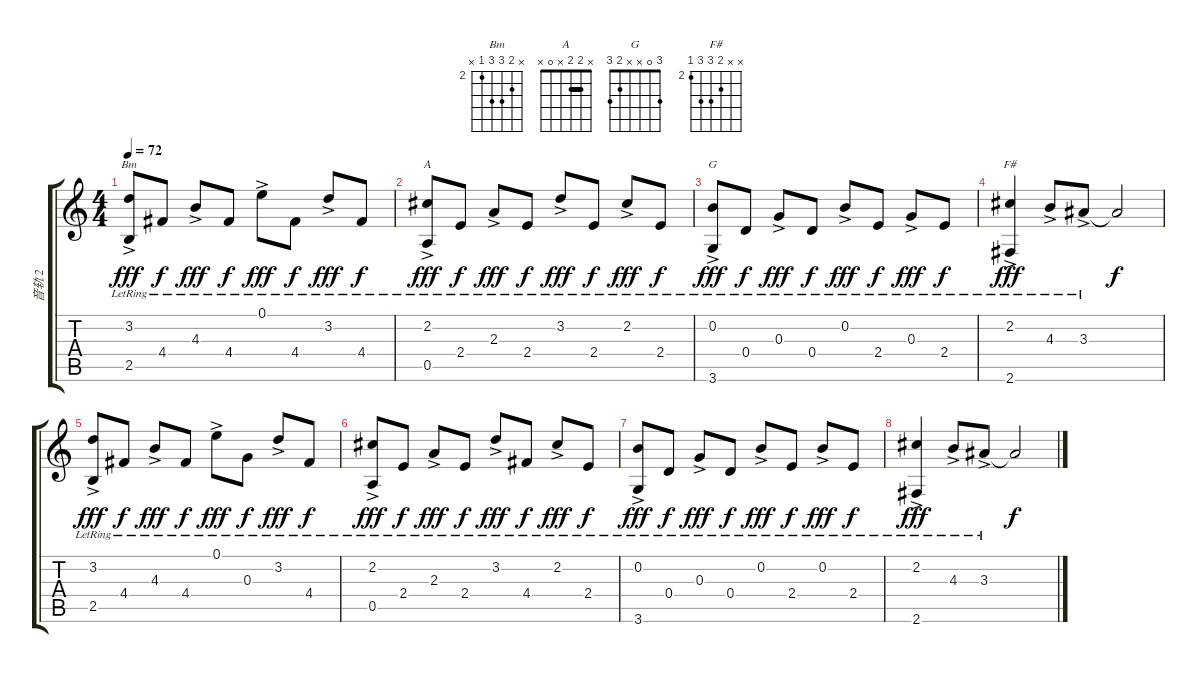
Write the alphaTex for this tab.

\track ("音轨 2" "音轨 2") {instrument acousticguitarsteel}
\staff {score tabs}
\tuning (E4 B3 G3 D3 A2 E2) {hide}
\chord ("Bm" x 3 4 4 2 x) {firstfret 2}
\chord ("A" x 2 2 x 0 x) {barre 2}
\chord ("G" 3 0 x x 2 3)
\chord ("F#" x x 3 4 4 2) {firstfret 2 barre 2}
\ts (4 4)
\tempo 72
\clef g2
\ks c
(3.2{ac lr} 2.5{lr}).8{ch "Bm" dy fff} 4.4{lr}.8{dy f} 4.3{ac lr}.8{dy fff} 4.4{lr}.8{dy f} 0.1{ac lr}.8{dy fff} 4.4{lr}.8{dy f} 3.2{ac lr}.8{dy fff} 4.4{lr}.8{dy f} |
(2.2{ac lr} 0.5{lr}).8{ch "A" dy fff} 2.4{lr}.8{dy f} 2.3{ac lr}.8{dy fff} 2.4{lr}.8{dy f} 3.2{ac lr}.8{dy fff} 2.4{lr}.8{dy f} 2.2{ac lr}.8{dy fff} 2.4{lr}.8{dy f} |
(0.2{ac lr} 3.6{lr}).8{ch "G" dy fff} 0.4{lr}.8{dy f} 0.3{ac lr}.8{dy fff} 0.4{lr}.8{dy f} 0.2{ac lr}.8{dy fff} 2.4{lr}.8{dy f} 0.3{ac lr}.8{dy fff} 2.4{lr}.8{dy f} |
(2.2{ac lr} 2.6{lr}).4{ch "F#" dy fff} 4.3{ac lr}.8 3.3{ac lr}.8 3.3{t}.2{dy f} |
(3.2{ac lr} 2.5{lr}).8{dy fff} 4.4{lr}.8{dy f} 4.3{ac lr}.8{dy fff} 4.4{lr}.8{dy f} 0.1{ac lr}.8{dy fff} 0.3{lr}.8{dy f} 3.2{ac lr}.8{dy fff} 4.4{lr}.8{dy f} |
(2.2{ac lr} 0.5{lr}).8{dy fff} 2.4{lr}.8{dy f} 2.3{ac lr}.8{dy fff} 2.4{lr}.8{dy f} 3.2{ac lr}.8{dy fff} 4.4{lr}.8{dy f} 2.2{ac lr}.8{dy fff} 2.4{lr}.8{dy f} |
(0.2{ac lr} 3.6{lr}).8{dy fff} 0.4{lr}.8{dy f} 0.3{ac lr}.8{dy fff} 0.4{lr}.8{dy f} 0.2{ac lr}.8{dy fff} 2.4{lr}.8{dy f} 0.2{ac lr}.8{dy fff} 2.4{lr}.8{dy f} |
(2.2{ac lr} 2.6{lr}).4{dy fff} 4.3{ac lr}.8 3.3{ac lr}.8 3.3{t}.2{dy f}
